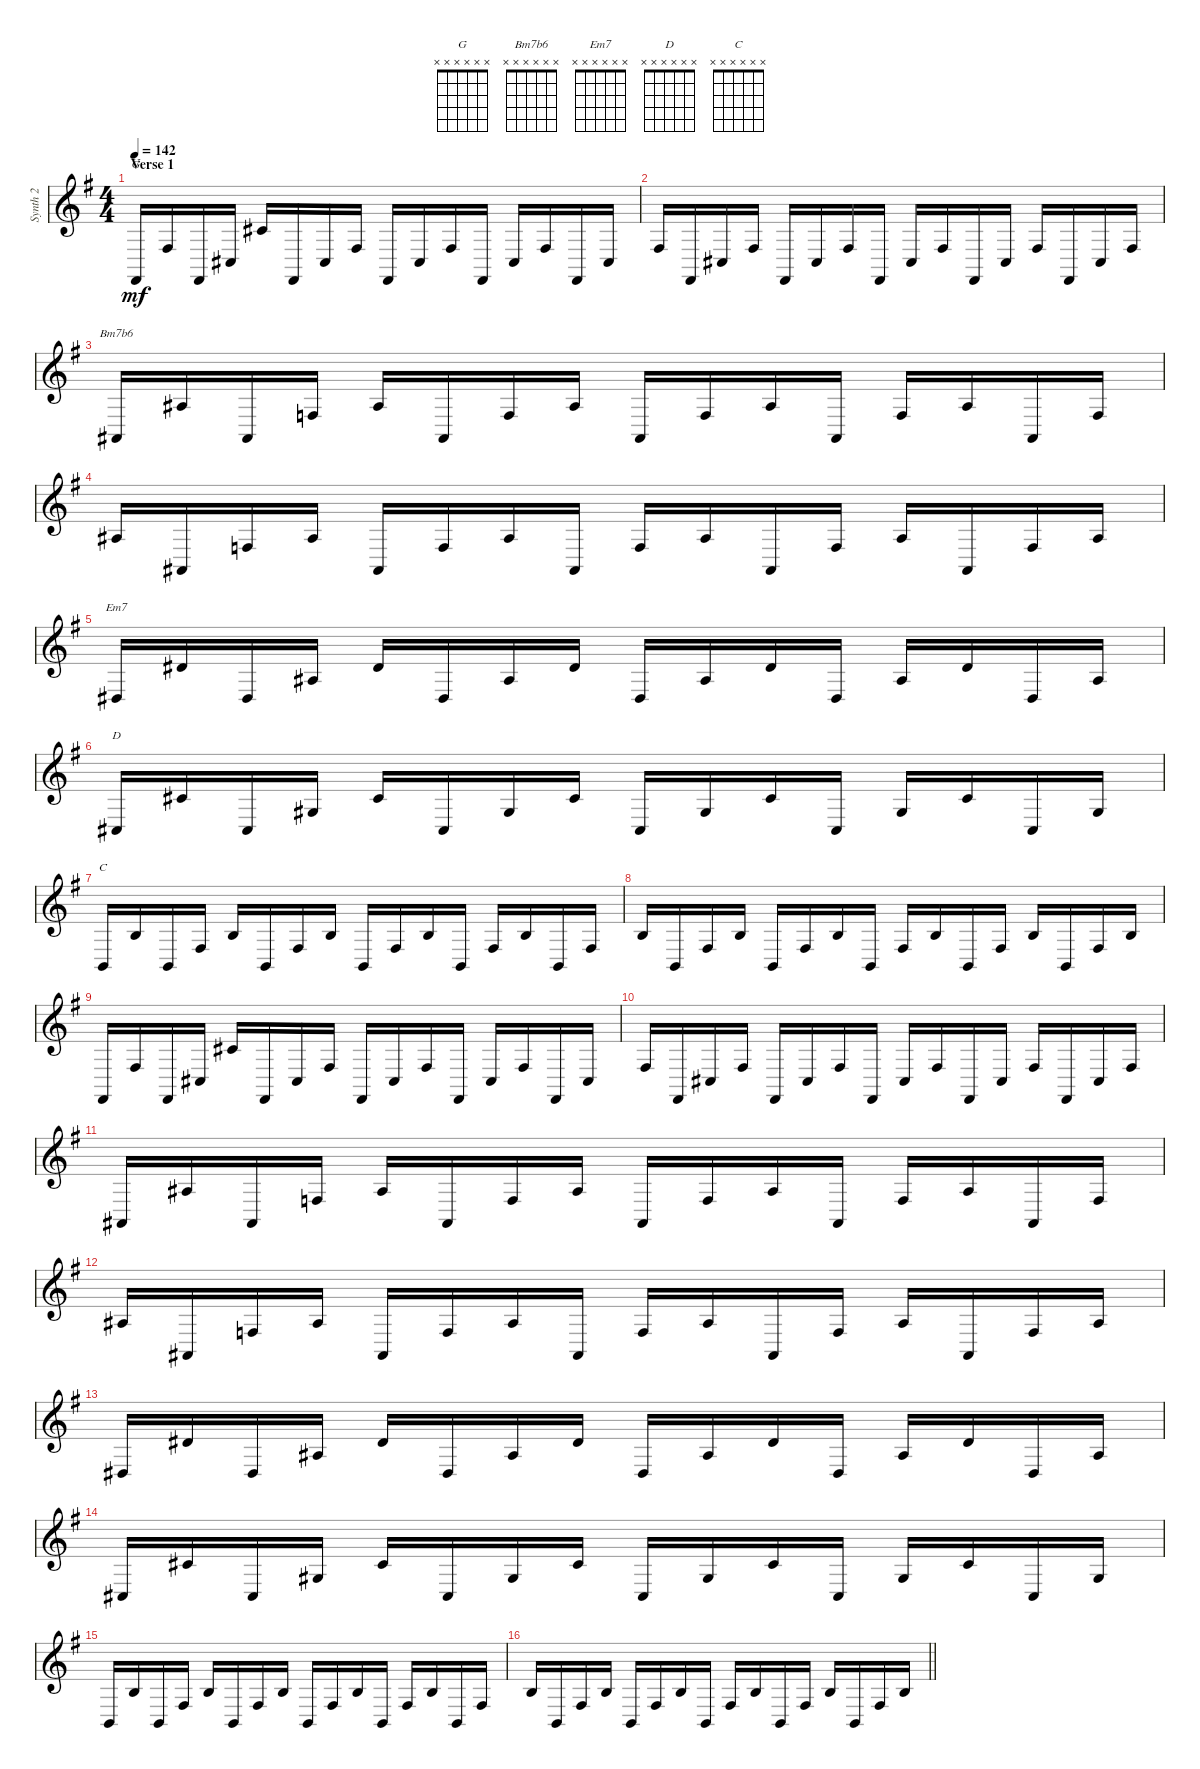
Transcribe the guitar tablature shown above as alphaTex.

\track ("Synth 2" "Synth 2") {instrument lead2sawtooth}
\staff {score}
\tuning (Eb4 Bb3 Gb3 Db3 Ab2 Eb2) {hide}
\chord ("G" x x x x x x)
\chord ("Bm7b6" x x x x x x)
\chord ("Em7" x x x x x x)
\chord ("D" x x x x x x)
\chord ("C" x x x x x x)
\ts (4 4)
\section ("" "Verse 1")
\tempo 142
\clef g2
\ks g
3.6.16{ch "G" dy mf} 5.4.16 3.6.16 5.5.16 7.3.16 3.6.16 5.5.16 5.4.16 3.6.16 5.5.16 5.4.16 3.6.16 5.5.16 5.4.16 3.6.16 5.5.16 |
5.4.16 3.6.16 5.5.16 5.4.16 3.6.16 5.5.16 5.4.16 3.6.16 5.5.16 5.4.16 3.6.16 5.5.16 5.4.16 3.6.16 5.5.16 5.4.16 |
7.6.16{ch "Bm7b6"} 9.4.16 7.6.16 9.5.16 9.4.16 7.6.16 9.5.16 9.4.16 7.6.16 9.5.16 9.4.16 7.6.16 9.5.16 9.4.16 7.6.16 9.5.16 |
9.4.16 7.6.16 9.5.16 9.4.16 7.6.16 9.5.16 9.4.16 7.6.16 9.5.16 9.4.16 7.6.16 9.5.16 9.4.16 7.6.16 9.5.16 9.4.16 |
7.5.16{ch "Em7"} 9.3.16 7.5.16 9.4.16 9.3.16 7.5.16 9.4.16 9.3.16 7.5.16 9.4.16 9.3.16 7.5.16 9.4.16 9.3.16 7.5.16 9.4.16 |
5.5.16{ch "D"} 7.3.16 5.5.16 7.4.16 7.3.16 5.5.16 7.4.16 7.3.16 5.5.16 7.4.16 7.3.16 5.5.16 7.4.16 7.3.16 5.5.16 7.4.16 |
3.5.16{ch "C"} 5.3.16 3.5.16 5.4.16 5.3.16 3.5.16 5.4.16 5.3.16 3.5.16 5.4.16 5.3.16 3.5.16 5.4.16 5.3.16 3.5.16 5.4.16 |
5.3.16 3.5.16 5.4.16 5.3.16 3.5.16 5.4.16 5.3.16 3.5.16 5.4.16 5.3.16 3.5.16 5.4.16 5.3.16 3.5.16 5.4.16 5.3.16 |
3.6.16 5.4.16 3.6.16 5.5.16 7.3.16 3.6.16 5.5.16 5.4.16 3.6.16 5.5.16 5.4.16 3.6.16 5.5.16 5.4.16 3.6.16 5.5.16 |
5.4.16 3.6.16 5.5.16 5.4.16 3.6.16 5.5.16 5.4.16 3.6.16 5.5.16 5.4.16 3.6.16 5.5.16 5.4.16 3.6.16 5.5.16 5.4.16 |
7.6.16 9.4.16 7.6.16 9.5.16 9.4.16 7.6.16 9.5.16 9.4.16 7.6.16 9.5.16 9.4.16 7.6.16 9.5.16 9.4.16 7.6.16 9.5.16 |
9.4.16 7.6.16 9.5.16 9.4.16 7.6.16 9.5.16 9.4.16 7.6.16 9.5.16 9.4.16 7.6.16 9.5.16 9.4.16 7.6.16 9.5.16 9.4.16 |
7.5.16 9.3.16 7.5.16 9.4.16 9.3.16 7.5.16 9.4.16 9.3.16 7.5.16 9.4.16 9.3.16 7.5.16 9.4.16 9.3.16 7.5.16 9.4.16 |
5.5.16 7.3.16 5.5.16 7.4.16 7.3.16 5.5.16 7.4.16 7.3.16 5.5.16 7.4.16 7.3.16 5.5.16 7.4.16 7.3.16 5.5.16 7.4.16 |
3.5.16 5.3.16 3.5.16 5.4.16 5.3.16 3.5.16 5.4.16 5.3.16 3.5.16 5.4.16 5.3.16 3.5.16 5.4.16 5.3.16 3.5.16 5.4.16 |
\barLineRight lightlight
5.3.16 3.5.16 5.4.16 5.3.16 3.5.16 5.4.16 5.3.16 3.5.16 5.4.16 5.3.16 3.5.16 5.4.16 5.3.16 3.5.16 5.4.16 5.3.16
